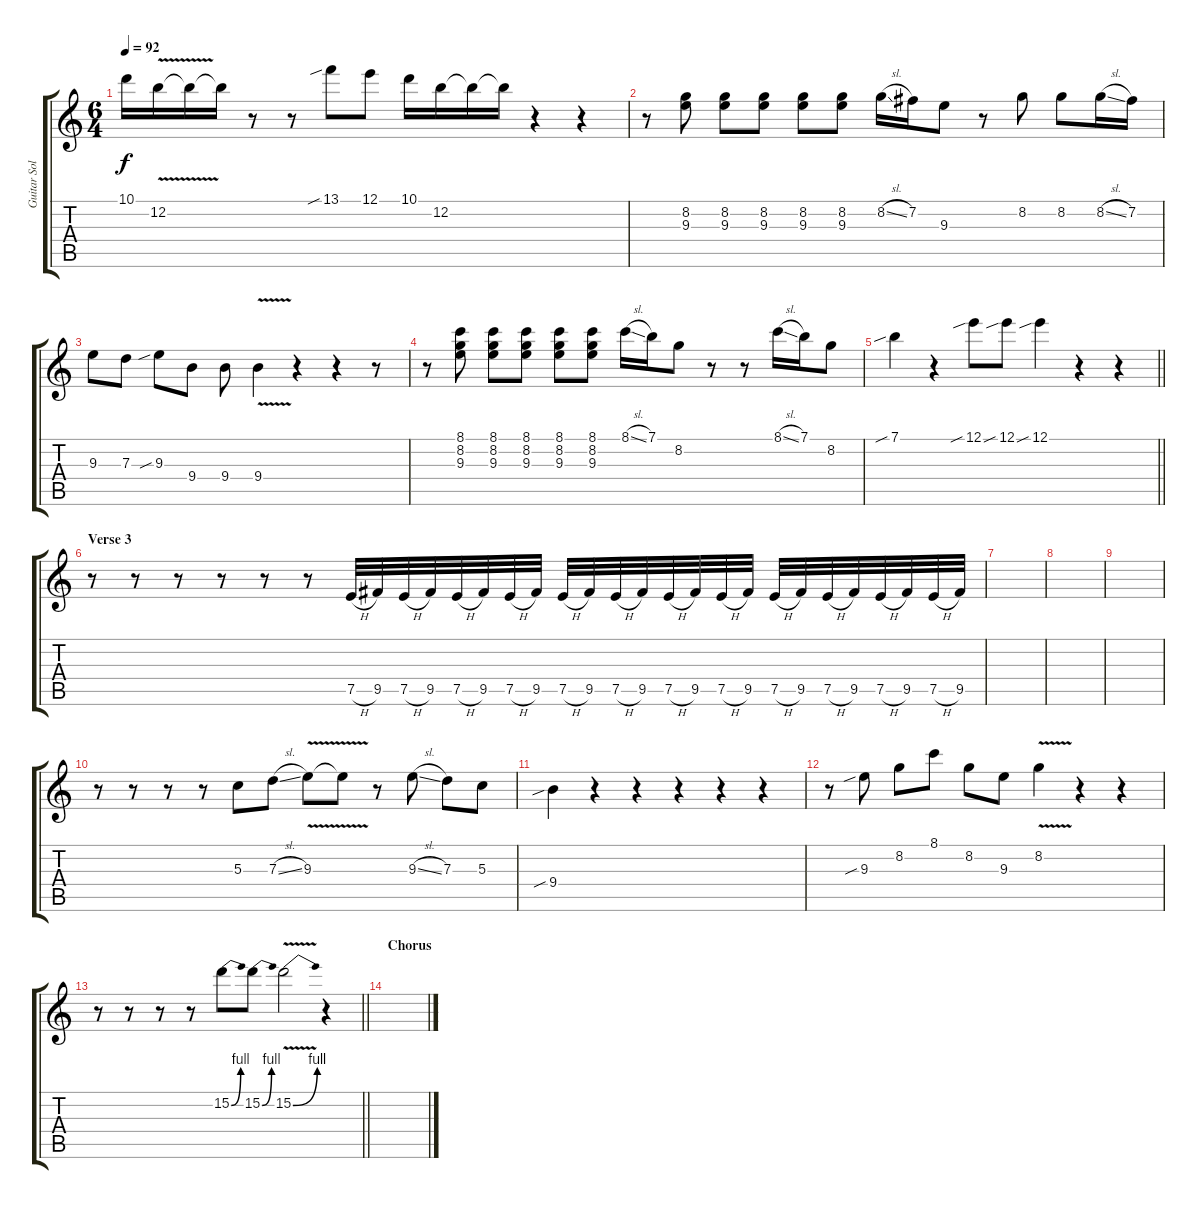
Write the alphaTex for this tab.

\track ("Guitar Solo" "Guitar Sol") {instrument acousticguitarsteel}
\staff {score tabs}
\tuning (E4 B3 G3 D3 A2 E2) {hide}
\ts (6 4)
\tempo 92
\clef g2
\ks c
10.1.16{dy f} 12.2{v}.16 12.2{t}.16 12.2{t}.16 r.8 r.8 13.1{sib}.8 12.1.8 10.1.16 12.2.16 12.2{t}.16 12.2{t}.16 r.4 r.4 |
r.8 (8.2 9.3).8 (8.2 9.3).8 (8.2 9.3).8 (8.2 9.3).8 (8.2 9.3).8 8.2{sl}.16 7.2.16 9.3.8 r.8 8.2.8 8.2.8 8.2{sl}.16 7.2.16 |
9.3.8 7.3.8 9.3{sib}.8 9.4.8 9.4.8 9.4{v}.4 r.4 r.4 r.8 |
r.8 (8.1 8.2 9.3).8 (8.1 8.2 9.3).8 (8.1 8.2 9.3).8 (8.1 8.2 9.3).8 (8.1 8.2 9.3).8 8.1{sl}.16 7.1.16 8.2.8 r.8 r.8 8.1{sl}.16 7.1.16 8.2.8 |
\barLineRight lightlight
7.1{sib}.4 r.4 12.1{sib}.8 12.1{sib}.8 12.1{sib}.4 r.4 r.4 |
\section ("" "Verse 3")
r.8 r.8 r.8 r.8 r.8 r.8 7.5{h}.32 9.5.32 7.5{h}.32 9.5.32 7.5{h}.32 9.5.32 7.5{h}.32 9.5.32 7.5{h}.32 9.5.32 7.5{h}.32 9.5.32 7.5{h}.32 9.5.32 7.5{h}.32 9.5.32 7.5{h}.32 9.5.32 7.5{h}.32 9.5.32 7.5{h}.32 9.5.32 7.5{h}.32 9.5.32 |
|
|
|
r.8 r.8 r.8 r.8 5.3.8 7.3{sl}.8 9.3{v}.8 9.3{t}.8 r.8 9.3{sl}.8 7.3.8 5.3.8 |
9.4{sib}.4 r.4 r.4 r.4 r.4 r.4 |
r.8 9.3{sib}.8 8.2.8 8.1.8 8.2.8 9.3.8 8.2{v}.4 r.4 r.4 |
\barLineRight lightlight
r.8 r.8 r.8 r.8 15.2{be (bend 0 0 60 4)}.8 15.2{be (bend 0 0 60 4)}.8 15.2{be (bend 0 0 60 4) v}.2 r.4 |
\section ("" "Chorus")
